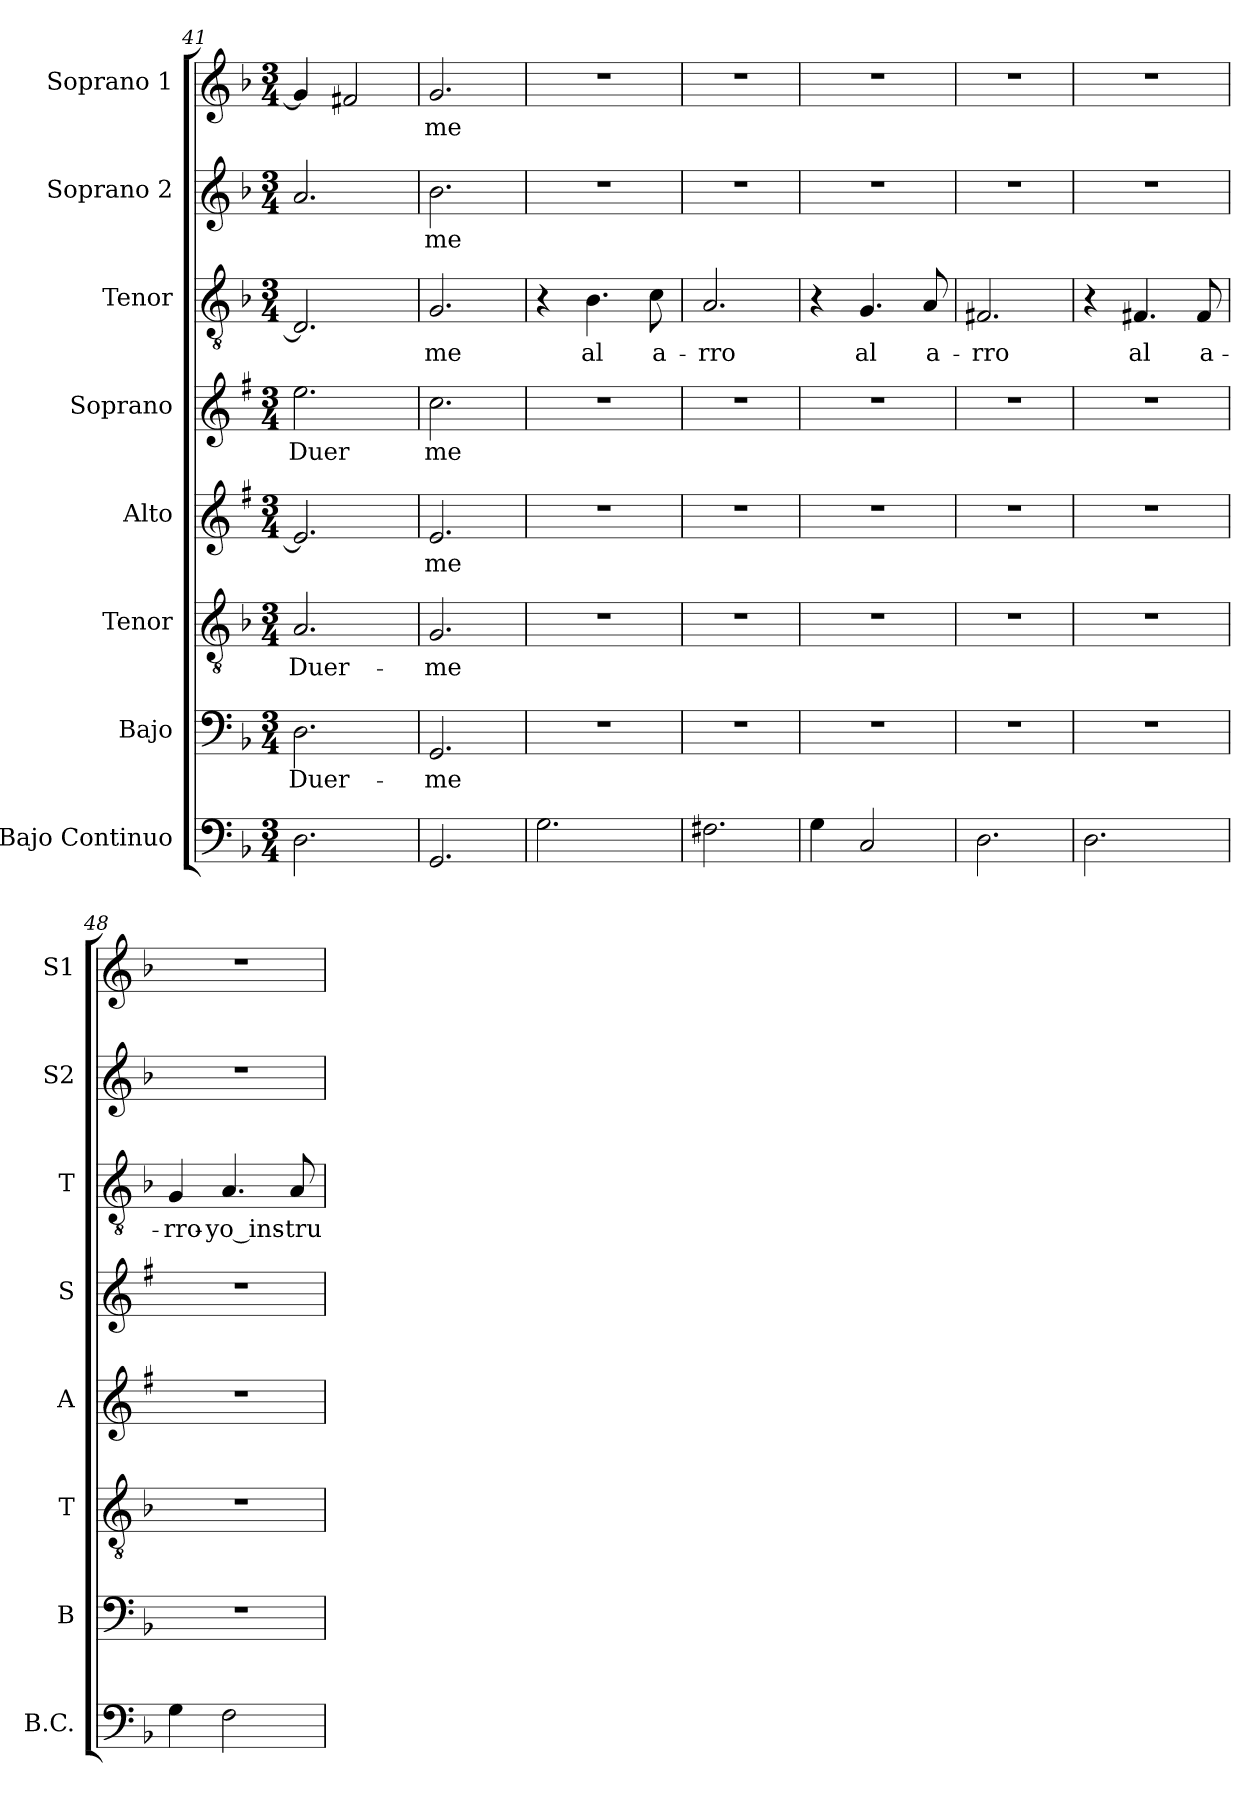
**kern	**kern	**text	**kern	**text	**kern	**text	**kern	**text	**kern	**text	**kern	**text	**kern	**text
*part8	*part7	*part7	*part6	*part6	*part5	*part5	*part4	*part4	*part3	*part3	*part2	*part2	*part1	*part1
*staff8	*staff7	*staff7	*staff6	*staff6	*staff5	*staff5	*staff4	*staff4	*staff3	*staff3	*staff2	*staff2	*staff1	*staff1
*I"Bajo Continuo	*I"Bajo	*	*I"Tenor	*	*I"Alto	*	*I"Soprano	*	*I"Tenor	*	*I"Soprano 2	*	*I"Soprano 1	*
*I'B.C.	*I'B	*	*I'T	*	*I'A	*	*I'S	*	*I'T	*	*I'S2	*	*I'S1	*
*clefF4	*clefF4	*	*clefGv2	*	*clefG2	*	*clefG2	*	*clefGv2	*	*clefG2	*	*clefG2	*
*	*	*	*	*	*ITrd1c2	*	*ITrd1c2	*	*	*	*	*	*	*
*k[b-]	*k[b-]	*	*k[b-]	*	*k[b-]	*	*k[b-]	*	*k[b-]	*	*k[b-]	*	*k[b-]	*
*F:	*F:	*	*F:	*	*F:	*	*F:	*	*F:	*	*F:	*	*F:	*
*M3/4	*M3/4	*	*M3/4	*	*M3/4	*	*M3/4	*	*M3/4	*	*M3/4	*	*M3/4	*
=41	=41	=41	=41	=41	=41	=41	=41	=41	=41	=41	=41	=41	=41	=41
2.D\	2.D\	Duer-	2.A/	Duer-	2.d/]	.	2.dd\	Duer	2.D/]	.	2.a/	.	4g/]	.
.	.	.	.	.	.	.	.	.	.	.	.	.	2f#X/	.
=42	=42	=42	=42	=42	=42	=42	=42	=42	=42	=42	=42	=42	=42	=42
2.GG/	2.GG/	-me	2.G/	-me	2.d/	me	2.b-\	me	2.G/	-me	2.b-\	-me	2.g/	-me
!!LO:PB:g=z
=43	=43	=43	=43	=43	=43	=43	=43	=43	=43	=43	=43	=43	=43	=43
2.G\	2.r	.	2.r	.	2.r	.	2.r	.	4r	.	2.r	.	2.r	.
.	.	.	.	.	.	.	.	.	4.B-\	al	.	.	.	.
.	.	.	.	.	.	.	.	.	8c\	a-	.	.	.	.
=44	=44	=44	=44	=44	=44	=44	=44	=44	=44	=44	=44	=44	=44	=44
2.F#X\	2.r	.	2.r	.	2.r	.	2.r	.	2.A/	-rro	2.r	.	2.r	.
=45	=45	=45	=45	=45	=45	=45	=45	=45	=45	=45	=45	=45	=45	=45
4G\	2.r	.	2.r	.	2.r	.	2.r	.	4r	.	2.r	.	2.r	.
2C/	.	.	.	.	.	.	.	.	4.G/	al	.	.	.	.
.	.	.	.	.	.	.	.	.	8A/	a-	.	.	.	.
=46	=46	=46	=46	=46	=46	=46	=46	=46	=46	=46	=46	=46	=46	=46
2.D\	2.r	.	2.r	.	2.r	.	2.r	.	2.F#X/	-rro	2.r	.	2.r	.
=47	=47	=47	=47	=47	=47	=47	=47	=47	=47	=47	=47	=47	=47	=47
2.D\	2.r	.	2.r	.	2.r	.	2.r	.	4r	.	2.r	.	2.r	.
.	.	.	.	.	.	.	.	.	4.F#X/	al	.	.	.	.
.	.	.	.	.	.	.	.	.	8F#/	a-	.	.	.	.
=48	=48	=48	=48	=48	=48	=48	=48	=48	=48	=48	=48	=48	=48	=48
4G\	2.r	.	2.r	.	2.r	.	2.r	.	4G/	-rro-	2.r	.	2.r	.
2F\	.	.	.	.	.	.	.	.	4.A/	-yo_ins-	.	.	.	.
.	.	.	.	.	.	.	.	.	8A/	-tru-	.	.	.	.
=	=	=	=	=	=	=	=	=	=	=	=	=	=	=
*-	*-	*-	*-	*-	*-	*-	*-	*-	*-	*-	*-	*-	*-	*-
